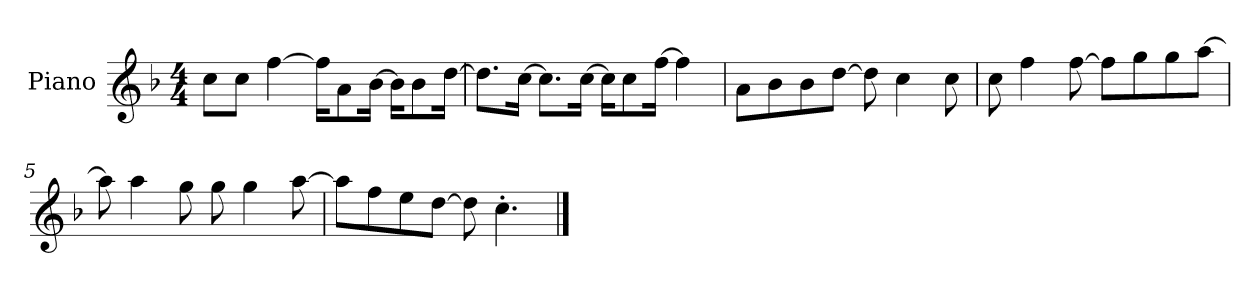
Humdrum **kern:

**kern
*part1
*staff1
*I"Piano
*I'P-no
*clefG2
*k[b-]
*M4/4
*MM90
=1
8cc\L
8cc\J
[4ff\
16ff\KL]
8a\
[16b-\Jk
16b-\KL]
8b-\
[16dd\Jk
=2
8.dd\L]
[16cc\Jk
8.cc\L]
[16cc\Jk
16cc\KL]
8cc\
[16ff\Jk
4ff\]
=3
8a\L
8b-\
8b-\
[8dd\J
8dd\]
4cc\
8cc\
=4
8cc\
4ff\
[8ff\
8ff\L]
8gg\
8gg\
[8aa\J
=5
8aa\]
4aa\
8gg\
8gg\
4gg\
[8aa\
!!LO:LB:g=z
=6
8aa\L]
8ff\
8ee\
[8dd\J
8dd\]
4.cc'\
==
*-
